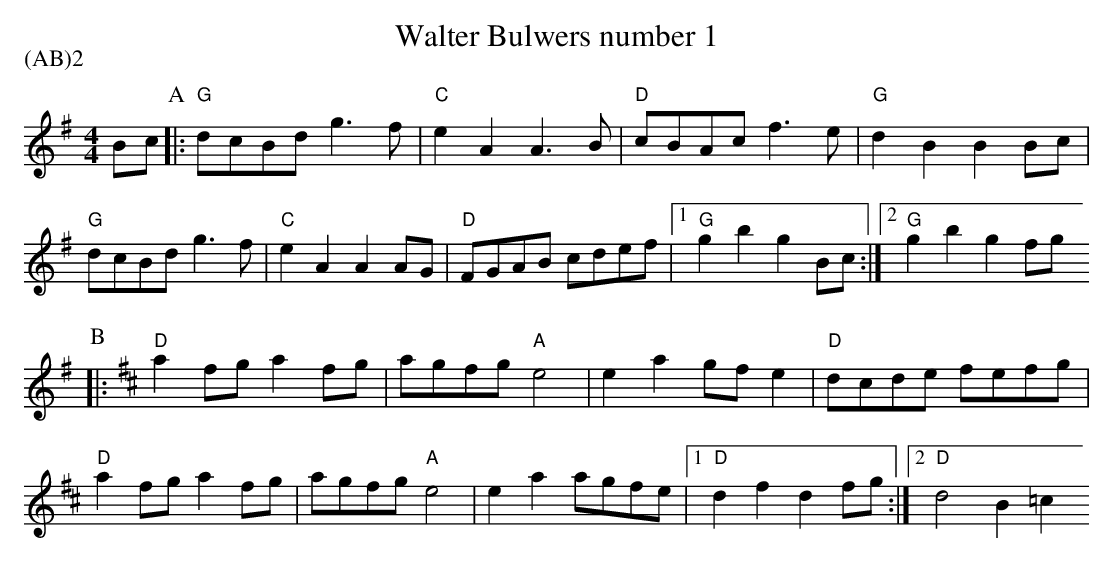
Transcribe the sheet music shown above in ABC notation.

X:1
T:Walter Bulwers number 1
P:(AB)2
M:4/4
K:G
Bc \
P:A
|:[K:G] "G" dcBd g3 f      | "C" e2 A2 A3 B    | "D" cBAc f3 e     | "G" d2 B2B2 Bc       |
  "G"  dcBd g3 f           | "C" e2 A2 A2 AG   | "D" FGAB cdef     |1 "G" g2 b2 g2  Bc   :|2 "G" g2 b2 g2 fg
P:B
|: [K:D] "D"  a2 fg a2 fg       | agfg   "A" e4     | e2 a2 gf e2       | "D"   dcde fefg      |
    "D"  a2 fg a2 fg       | agfg   "A" e4     | e2 a2 agfe        |1 "D"  d2 f2 d2 fg   :|2 "D" d4  B2 =c2
